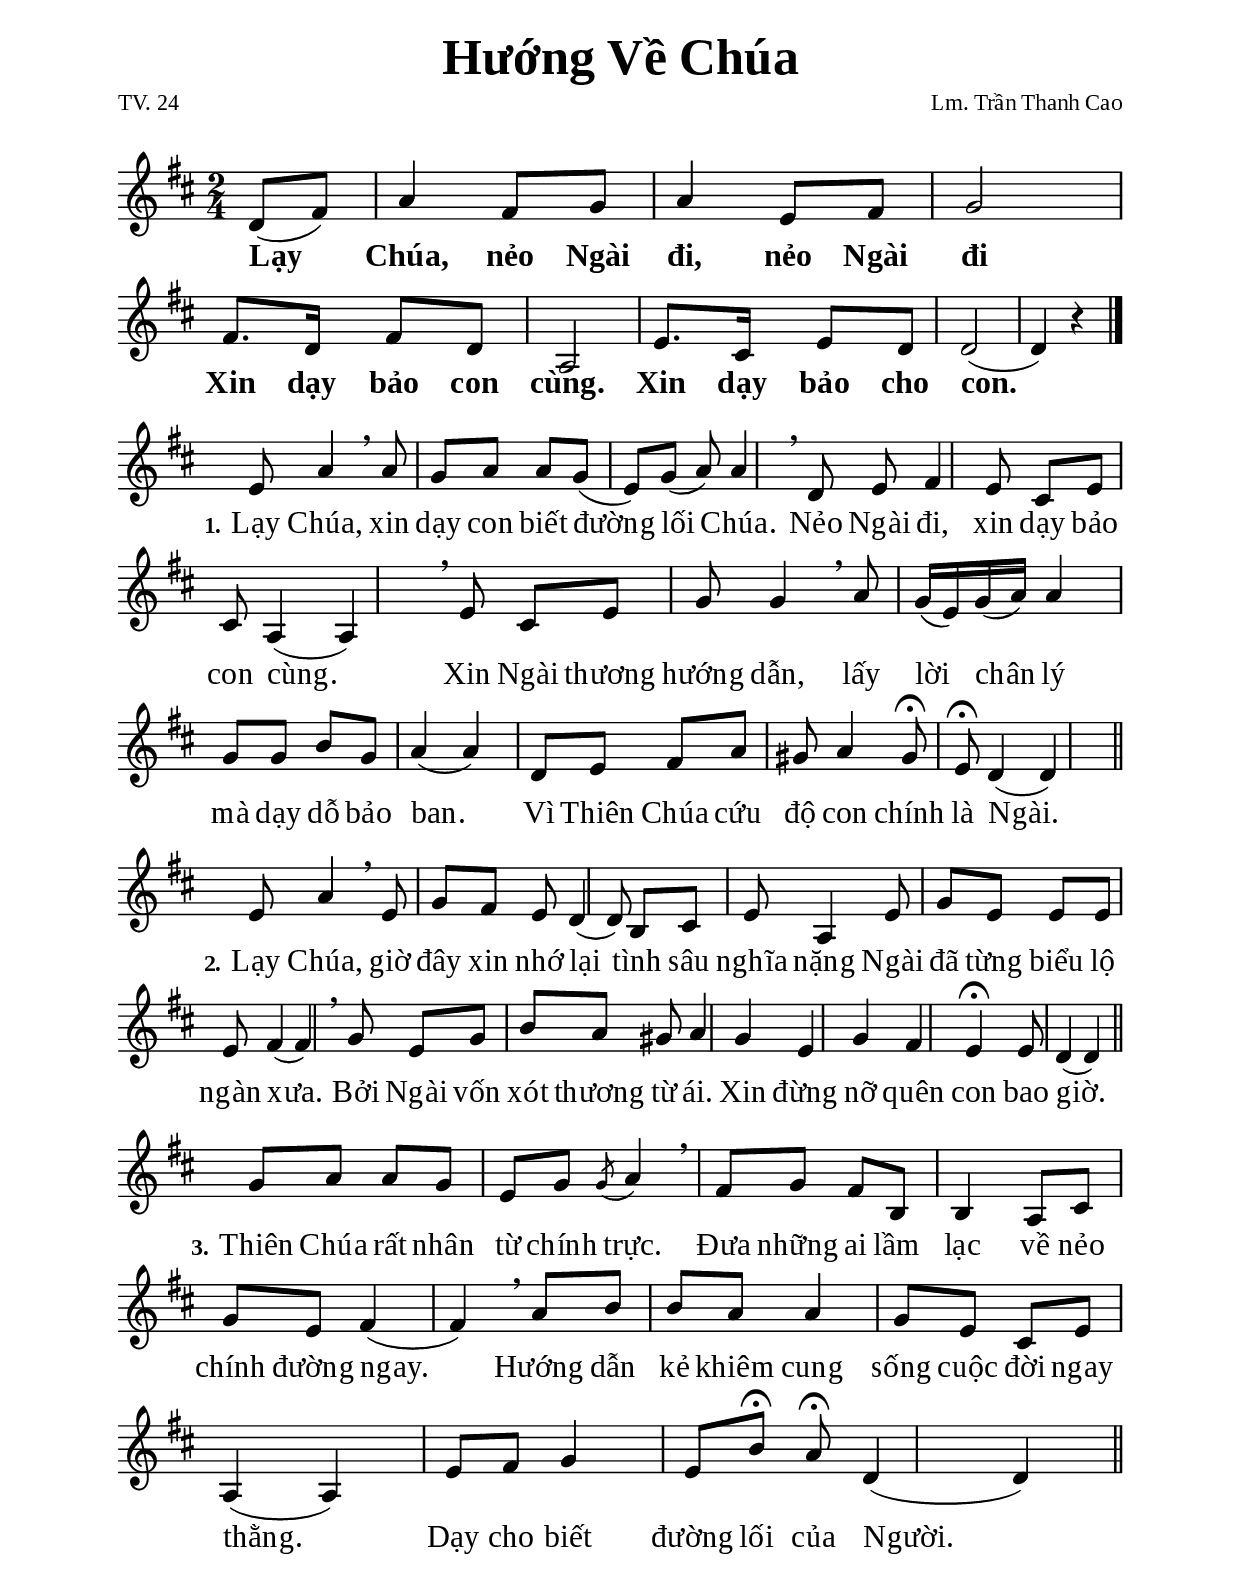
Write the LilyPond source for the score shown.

% Cài đặt chung
\version "2.20.0"
\include "english.ly"

\header {
  title = \markup { \fontsize #3 "Hướng Về Chúa" }
  poet = "TV. 24"
  composer = "Lm. Trần Thanh Cao"
  arranger = " "
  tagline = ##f
}

\paper {
  #(set-paper-size "a4")
  top-margin = 10\mm
  bottom-margin = 10\mm
  left-margin = 20\mm
  right-margin = 20\mm
  indent = #0
  #(define fonts
    (make-pango-font-tree
      "Liberation Serif"
      "Liberation Serif"
      "Liberation Serif"
      (/ 20 20)))
  page-count = #1
}

% Nhạc điệp khúc
nhacDiepKhuc = \relative c' {
  \partial 4 d8 (fs) |
  a4 fs8 g |
  a4 e8 fs |
  g2 |
  fs8. d16 fs8 d |
  a2 |
  e'8. cs16 e8 d |
  d2 ( |
  d4) r \bar "|."
}

% Nhạc phiên khúc
nhacPhienKhucMot = \relative c' {
  e8 a4 \breathe
  a8 g a a g (e) g (a) a4 \breathe
  d,8 e fs4 e8 cs e cs a4 (a) \breathe
  e'8 cs e g g4 \breathe
  a8 g16 (e) g (a) a4 g8 g b g a4 (a)
  d,8 e fs a gs a4 gs8 \fermata e \fermata d4 (d) \bar "||"
}

nhacPhienKhucHai = \relative c' {
  e8 a4 \breathe
  e8 g fs e d4 (d8) b cs e a,4
  e'8 g e e e e fs4 (fs) \breathe
  g8 e g b a gs a4
  g e g fs e4 \fermata e8 d4 (d) \bar "||"
}

nhacPhienKhucBa = \relative c'' {
  g8 a a g e g \acciaccatura g8 a4 \breathe
  fs8 g fs b, b4 a8 cs g' e fs4 (fs) \breathe
  a8 b b a a4 g8 e cs e a,4 (a)
  e'8 fs g4 e8 b' \fermata a \fermata d,4 (d) \bar "||"
}

% Lời điệp khúc
loiDiepKhuc = \lyricmode {
  Lạy Chúa, nẻo Ngài đi, nẻo Ngài đi
  Xin dạy bảo con cùng.
  Xin dạy bảo cho con.
}

% Lời phiên khúc
loiPhienKhucMot = \lyricmode {
  \set stanza = #"1."
  Lạy Chúa, xin dạy con biết đường lối Chúa.
  Nẻo Ngài đi, xin dạy bảo con cùng.
  Xin Ngài thương hướng dẫn,
  lấy lời chân lý mà dạy dỗ bảo ban.
  Vì Thiên Chúa cứu độ con chính là Ngài.
}

loiPhienKhucHai = \lyricmode {
  \set stanza = #"2."
  Lạy Chúa, giờ đây xin nhớ lại tình sâu nghĩa nặng
  Ngài đã từng biểu lộ ngàn xưa.
  Bởi Ngài vốn xót thương từ ái.
  Xin đừng nỡ quên con bao giờ.
}

loiPhienKhucBa = \lyricmode {
  \set stanza = #"3."
  Thiên Chúa rất nhân từ chính trực.
  Đưa những ai lầm lạc về nẻo chính đường ngay.
  Hướng dẫn kẻ khiêm cung sống cuộc đời ngay thằng.
  Dạy cho biết đường lối của Người.
}


% Dàn trang
\score {
  \new ChoirStaff <<
    \new Staff = diepKhuc \with {
        \consists "Merge_rests_engraver"
        \magnifyStaff #(magstep +1)
      }
      <<
      \new Voice = beSop {
        \key d \major \time 2/4 \nhacDiepKhuc
      }
    >>
    \new Lyrics \lyricsto beSop \loiDiepKhuc
  >>
  \layout {
    \override Lyrics.LyricText.font-series = #'bold
    \override Lyrics.LyricText.font-size = #+3
    \override Lyrics.LyricSpace.minimum-distance = #3.0
    \override Score.BarNumber.break-visibility = ##(#f #f #f)
  }
}

\score {
  \new ChoirStaff <<
    \new Staff = phienKhuc \with {
        \magnifyStaff #(magstep +1)
      }
      <<
      \new Voice = beSop {
        \key d \major \time 2/4 \nhacPhienKhucMot
      }
    >>
    \new Lyrics \lyricsto beSop \loiPhienKhucMot
  >>
  \layout {
    \override Staff.TimeSignature.transparent = ##t
    \override Lyrics.LyricText.font-size = #+3
    \override Lyrics.LyricSpace.minimum-distance = #0.5
    \override Score.BarNumber.break-visibility = ##(#f #f #f)
    \set Score.barAlways = ##t
    \set Score.defaultBarType = ""
  } 
}

\score {
  \new ChoirStaff <<
    \new Staff = phienKhuc \with {
        \magnifyStaff #(magstep +1)
      }
      <<
      \new Voice = beSop {
        \key d \major \time 2/4 \nhacPhienKhucHai
      }
    >>
    \new Lyrics \lyricsto beSop \loiPhienKhucHai
  >>
  \layout {
    \override Staff.TimeSignature.transparent = ##t
    \override Lyrics.LyricText.font-size = #+3
    \override Lyrics.LyricSpace.minimum-distance = #0.5
    \override Score.BarNumber.break-visibility = ##(#f #f #f)
    \set Score.barAlways = ##t
    \set Score.defaultBarType = ""
  } 
}

\score {
  \new ChoirStaff <<
    \new Staff = phienKhuc \with {
        \magnifyStaff #(magstep +1)
      }
      <<
      \new Voice = beSop {
        \key d \major \time 2/4 \nhacPhienKhucBa
      }
    >>
    \new Lyrics \lyricsto beSop \loiPhienKhucBa
  >>
  \layout {
    \override Staff.TimeSignature.transparent = ##t
    \override Lyrics.LyricText.font-size = #+3
    \override Lyrics.LyricSpace.minimum-distance = #0.5
    \override Score.BarNumber.break-visibility = ##(#f #f #f)
    \set Score.barAlways = ##t
    \set Score.defaultBarType = ""
  } 
}
